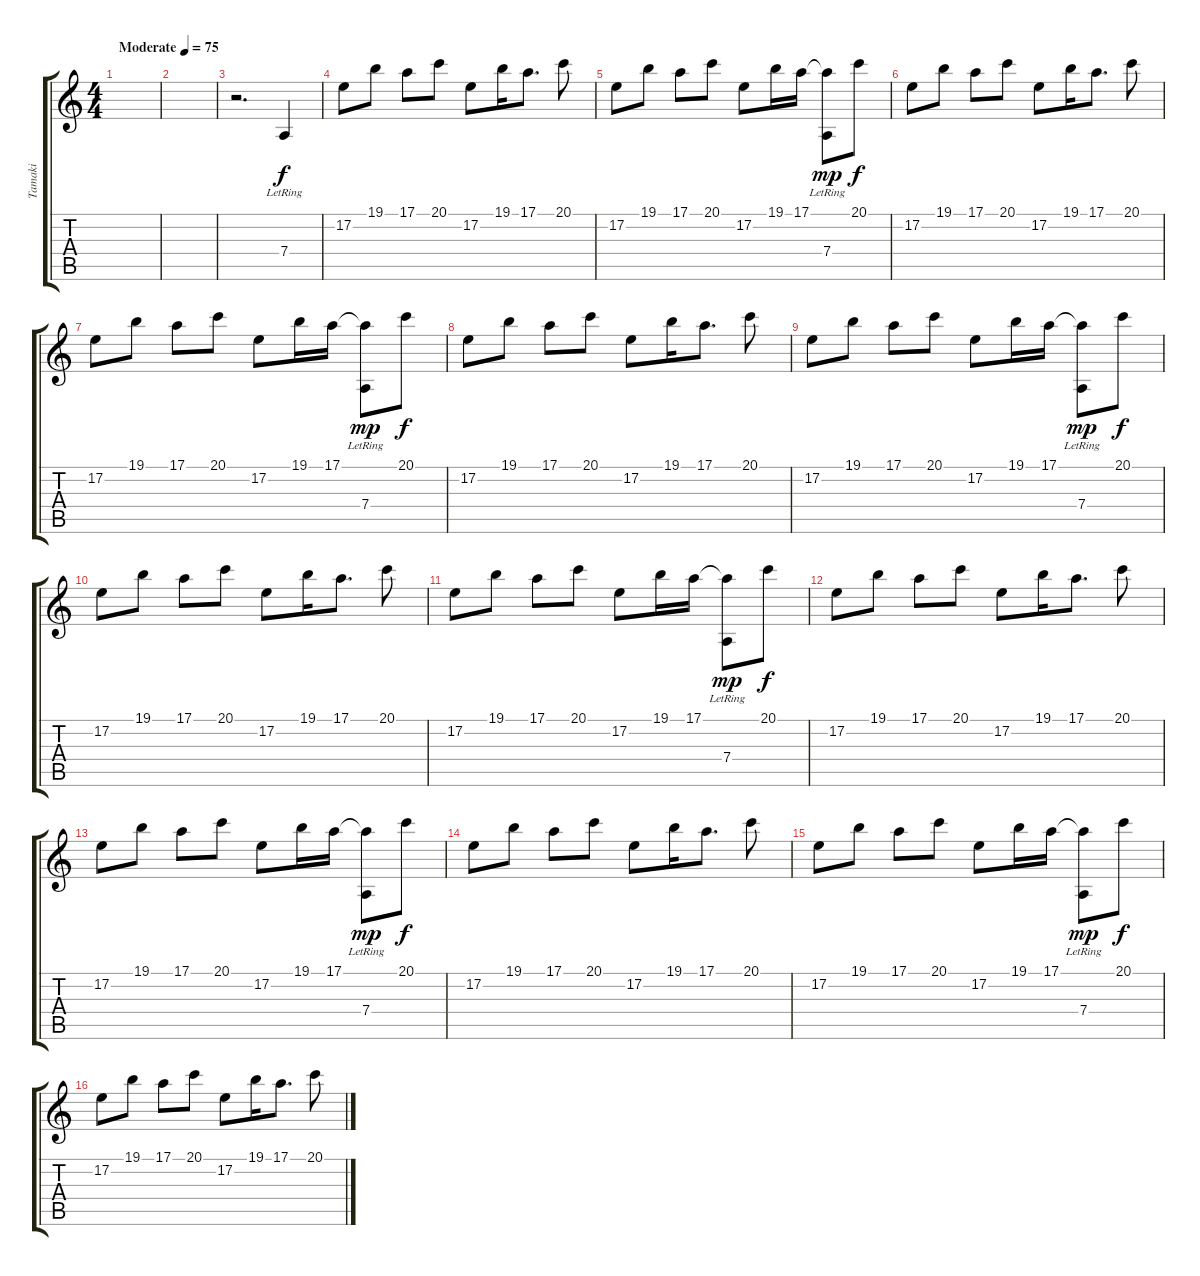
\track ("Tamaki" "Tamaki") {instrument vibraphone}
\staff {score tabs}
\tuning (E4 B3 G3 D3 A2 E2) {hide}
\ts (4 4)
\tempo (75 "Moderate")
\clef g2
\ks c
|
|
r.2{d} 7.4{lr}.4 |
17.2.8{dy f} 19.1.8 17.1.8 20.1.8 17.2.8 19.1.16 17.1.8{d} 20.1.8 |
17.2.8 19.1.8 17.1.8 20.1.8 17.2.8 19.1.16 17.1.16 (17.1{t} 7.4{lr}).8{dy mp} 20.1.8{dy f} |
17.2.8 19.1.8 17.1.8 20.1.8 17.2.8 19.1.16 17.1.8{d} 20.1.8 |
17.2.8 19.1.8 17.1.8 20.1.8 17.2.8 19.1.16 17.1.16 (17.1{t} 7.4{lr}).8{dy mp} 20.1.8{dy f} |
17.2.8 19.1.8 17.1.8 20.1.8 17.2.8 19.1.16 17.1.8{d} 20.1.8 |
17.2.8 19.1.8 17.1.8 20.1.8 17.2.8 19.1.16 17.1.16 (17.1{t} 7.4{lr}).8{dy mp} 20.1.8{dy f} |
17.2.8 19.1.8 17.1.8 20.1.8 17.2.8 19.1.16 17.1.8{d} 20.1.8 |
17.2.8 19.1.8 17.1.8 20.1.8 17.2.8 19.1.16 17.1.16 (17.1{t} 7.4{lr}).8{dy mp} 20.1.8{dy f} |
17.2.8 19.1.8 17.1.8 20.1.8 17.2.8 19.1.16 17.1.8{d} 20.1.8 |
17.2.8 19.1.8 17.1.8 20.1.8 17.2.8 19.1.16 17.1.16 (17.1{t} 7.4{lr}).8{dy mp} 20.1.8{dy f} |
17.2.8 19.1.8 17.1.8 20.1.8 17.2.8 19.1.16 17.1.8{d} 20.1.8 |
17.2.8 19.1.8 17.1.8 20.1.8 17.2.8 19.1.16 17.1.16 (17.1{t} 7.4{lr}).8{dy mp} 20.1.8{dy f} |
17.2.8 19.1.8 17.1.8 20.1.8 17.2.8 19.1.16 17.1.8{d} 20.1.8
